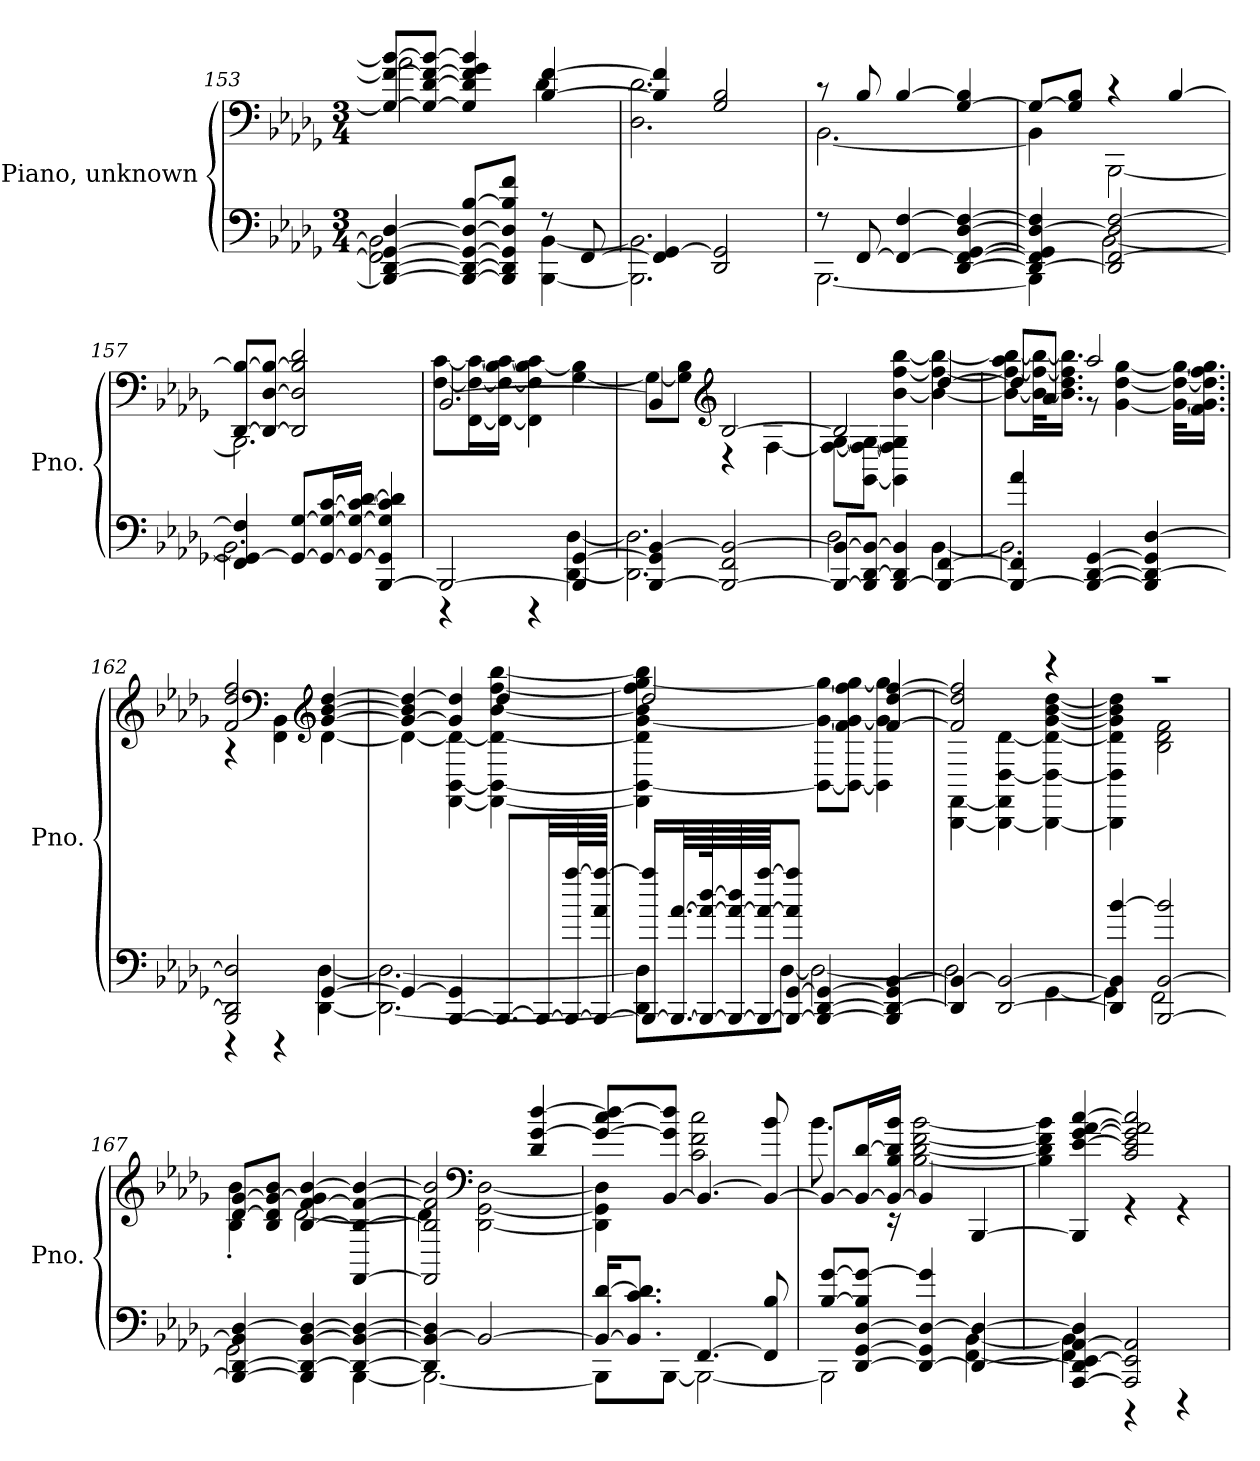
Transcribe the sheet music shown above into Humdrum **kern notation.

**kern	**kern
*part1	*part1
*staff2	*staff1
*I"Piano, unknown	*
*I'Pno.	*
*clefF4	*clefF4
*k[b-e-a-d-g-]	*k[b-e-a-d-g-]
*M3/4	*M3/4
=153	=153
*^	*^
4BBB-/_ [4DD-/ [4GG-/ [4D-/	2FF\] 2BB-\]	8G-/_ 8f/_ 8b-/_L	2a-\
.	.	8G-/_ [8d-/ 8f/_ 8b-/_J	.
8BBB-/_ 8DD-/_ 8GG-/_ 8D-/_ [8B-/L	.	4G-/] 4d-/] 4f/] 4g-/ 4b-/]	.
8BBB-/] 8DD-/] 8GG-/] 8D-/] 8B-/] 8f/J	.	.	.
8r	[4BBB-\ [4BB-\	[4B-/ [4f/	4d-\
[8FF/	.	.	.
=154	=154	=154	=154
4FF/] [4GG-/	2.BBB-\] 2.BB-\]	4B-/] 4f/]	2.D-\ 2.d-\
2DD-/ 2GG-/]	.	2G-/ 2B-/	.
=155	=155	=155	=155
8r	[2.BBB-\	8r	[2.BB-\
[8FF/	.	8B-/	.
4FF/_ [4F/	.	[4B-/	.
[4DD-/ 4FF/_ [4GG-/ [4D-/ 4F/_	.	[4G-/ 4B-/]	.
=156	=156	=156	=156
4DD-/_ 4FF/] 4GG-/] 4D-/_ 4F/]	4BBB-\]	8G-/L_	4BB-\]
.	.	8G-/] 8B-/J	.
2DD-/] [2FF/ 2D-/] [2F/	[2BB-\	4r	[2BBB-\
.	.	[4B-/	.
!!LO:LB:g=z	!!
=157	=157	=157	=157
4FF/] [4GG-/ 4F/]	2.BB-\]	[8DD-/ 8B-/_L	2.BBB-\]
.	.	8DD-/_ [8D-/ 8B-/_J	.
8GG-/_ [8G-/L	.	2DD-/] 2D-/] 2B-/] 2d-/	.
16GG-/_ 16G-/_ [16c/L	.	.	.
16GG-/_ 16G-/_ 16c/_ [16d-/JJ	.	.	.
[4BBB-/ 4GG-/] 4G-/] 4c/] 4d-/]	.	.	.
=158	=158	=158	=158
2BBB-/_	4r	[2.BB-/	[8F\ [8c\L
.	.	.	[16FF\ 16F\_ 16c\_L
.	.	.	16FF\_ 16F\_ 16B-\ 16c\_JJ
.	4r	.	4FF\] 4F\] [4B-\ 4c\]
4BBB-/] [4GG-/	[4DD-\ [4D-\	.	[4G-\ 4B-\]
=159	=159	=159	=159
[4BBB-/ 4GG-/] [4BB-/	2.DD-\] 2.D-\]	4BB-/]	8G-\L_
.	.	.	8G-\] 8B-\J
*	*	*clefG2	*
2BBB-/_ 2FF/ 2BB-/_	.	[2B-/	4r
.	.	.	[4F\
=160	=160	=160	=160
8BBB-/_ 8BB-/_L	2D-\	2B-/]	8F\_ [8G-\L
8BBB-/] [8DD-/ 8BB-/_J	.	.	[8GG-\ 8F\_ 8G-\_J
[4BBB-/ 4DD-/] 4BB-/]	.	.	4GG-\] 4F\] 4G-\] [4b-\ [4ff\ [4bb-\
4BBB-/_ [4FF/	[4BB-\	[4dd-/	4b-\_ 4ff\_ 4bb-\_
!!LO:LB:g=z	!!
=161	=161	=161	=161
4BBB-/_ 4FF/] 4a-/	2.BB-\]	8dd-/L]	8b-\_ 8ff\_ 8aa-\ 8bb-\_L
.	.	8a-/J	32b-\_ 32ff\_ 32bb-\_KL
.	.	.	16.b-\] 16.dd-\ 16.ff\] 16.bb-\]JJ
4BBB-/_ [4DD-/ [4GG-/	.	2aa-/	8r
.	.	.	[4g-\ [4dd-\ [4gg-\
4BBB-/] 4DD-/_ 4GG-/] [4D-/	.	.	.
.	.	.	32g-\_ 32dd-\_ 32gg-\_KLL
.	.	.	16.f\ 16.g-\] 16.dd-\] 16.ff\ 16.gg-\]JJ
=162	=162	=162	=162
2BBB-/ 2DD-/] 2D-/]	4r	2f/ 2dd-/ 2ff/	4r
*	*	*clefF4	*
.	4r	.	4FF\ 4BB-\
*	*	*clefG2	*
[4GG-/	[4DD-\ [4D-\	[4g-/ [4b-/ [4dd-/	[4d-\
=163	=163	=163	=163
4GG-/_	2.DD-\_ 2.D-\_	4g-/_ 4b-/] 4dd-/_	4d-\_
[4BBB-/ 4GG-/]	.	4g-/] 4dd-/]	[4FF\ [4BB-\ 4d-\_
8.BBB-/L_	.	4dd-/	4FF\_ 4BB-\_ 4d-\_ [4b-\ [4ff\ [4bb-\
32BBB-/LL_	.	.	.
64BBB-/_ [64aa-/L	.	.	.
64BBB-/_ 64a-/ 64aa-/_JJJJ	.	.	.
!!LO:PB:g=z	!!
=164	=164	=164	=164
16BBB-/_ 16aa-/]LL	8DD-\] 8D-\]L	2dd-/	4FF\] 4BB-\_ 4d-\] [4g-\ 4b-\] 4ff\] [4gg-\ 4bb-\]
64.BBB-/_ [64.a-/LL	.	.	.
128BBB-/_ 128a-/_ [128dd-/K	.	.	.
64BBB-/_ 64a-/_ 64dd-/]	.	.	.
64BBB-/_ 64a-/_ [64aa-/JJJ	.	.	.
8BBB-/_ [8GG-/ 8a-/] 8aa-/]J	[8D-\J	.	.
4BBB-/_ [4DD-/ 4GG-/_	2D-\_	.	8BB-\_ 8g-\_ 8gg-\_L
.	.	.	8BB-\_ 8f\ 8g-\_ 8ff\ 8gg-\_J
4BBB-/] 4DD-/_ 4GG-/] [4BB-/	.	[4f/ [4dd-/ [4ff/	4BB-\] 4g-\] 4gg-\]
=165	=165	=165	=165
4DD-/] 4BB-/_	2D-\]	2f/] 2dd-/] 2ff/]	[4BBB-\ [4FF\
[2DD-/ 2BB-/_	.	.	4BBB-\_ 4FF\] [4D-\ [4d-\
.	[4GG-\	4r	4BBB-\_ 4D-\_ 4d-\_ [4g-\ [4b-\ [4dd-\
=166	=166	=166	=166
4DD-/] 4BB-/] [4b-/	4GG-\]	2.r	4BBB-\] 4D-\] 4d-\] 4g-\] 4b-\] 4dd-\]
[2BBB-/ [2BB-/ 2b-/]	2FF\	.	2B-\ 2d-\ 2f\
=167	=167	=167	=167
4BBB-/_ [4DD-/ 4BB-/] [4D-/	2GG-\	[8d-/ [8g-/L	4B-\' 4b-\'
.	.	8B-/ 8d-/] 8g-/_ 8b-/J	.
4BBB-/] 4DD-/_ [4BB-/ 4D-/_	.	[4B-/ [4f/ 4g-/] [4b-/	[2d-\
4DD-/_ 4BB-/_ 4D-/_	[4BBB-\	[4FF/ 4B-/_ 4f/_ 4b-/_	.
=168	=168	=168	=168
4DD-/] 4BB-/_ 4D-/]	2.BBB-\_	2FF/] 2B-/] 2f/] 2b-/]	4d-\]
*	*	*clefF4	*
2BB-/_	.	.	[2DD-\ [2GG-\ [2D-\
.	.	4d-/ [4g-/ [4dd-/	.
!!LO:LB:g=z	!!
=169	=169	=169	=169
16BB-/_ [16d-/KL	8BBB-\L]	8g-/_ 8cc/ 8dd-/_L	4DD-\] 4GG-\] 4D-\]
8.BB-/] 8.c/ 8.d-/]J	.	.	.
.	[8BBB-\J	[8BB-/ 8g-/] 8dd-/]J	.
[4.FF/	2BBB-\_	4.BB-/_	2c\ 2f\ 2cc\
8FF/] 8B-/	.	8BB-/_ 8b-/	.
=170	=170	=170	=170
[8B-/ [8g-/L	2BBB-\]	8BB-/L_	8.b-\
[8DD-/ [8GG-/ [8D-/ 8B-/] 8g-/_J	.	16BB-/_ [16d-/L	.
.	.	16BB-/_ 16B-/ 16d-/] 16b-/JJ	16r
4DD-/_ 4GG-/] 4D-/_ 4g-/]	.	4BB-/]	[2B-\ [2d-\ [2f\ [2b-\
4DD-/_ 4D-/_	[4FF\ [4BB-\	[4BBB-/	.
=171	=171	=171	=171
[4AAA-/ 4DD-/] [4EE-/ [4AA-/ 4D-/]	4FF\] 4BB-\]	4BBB-/] [4e-/ [4g-/ [4a-/ [4cc/	4B-\] 4d-\] 4f\] 4b-\]
2AAA-/] 2EE-/] 2AA-/]	4r	2c/ 2e-/] 2g-/] 2a-/] 2cc/]	4r
.	4r	.	4r
*v	*v	*	*
*	*v	*v
=	=
*-	*-
